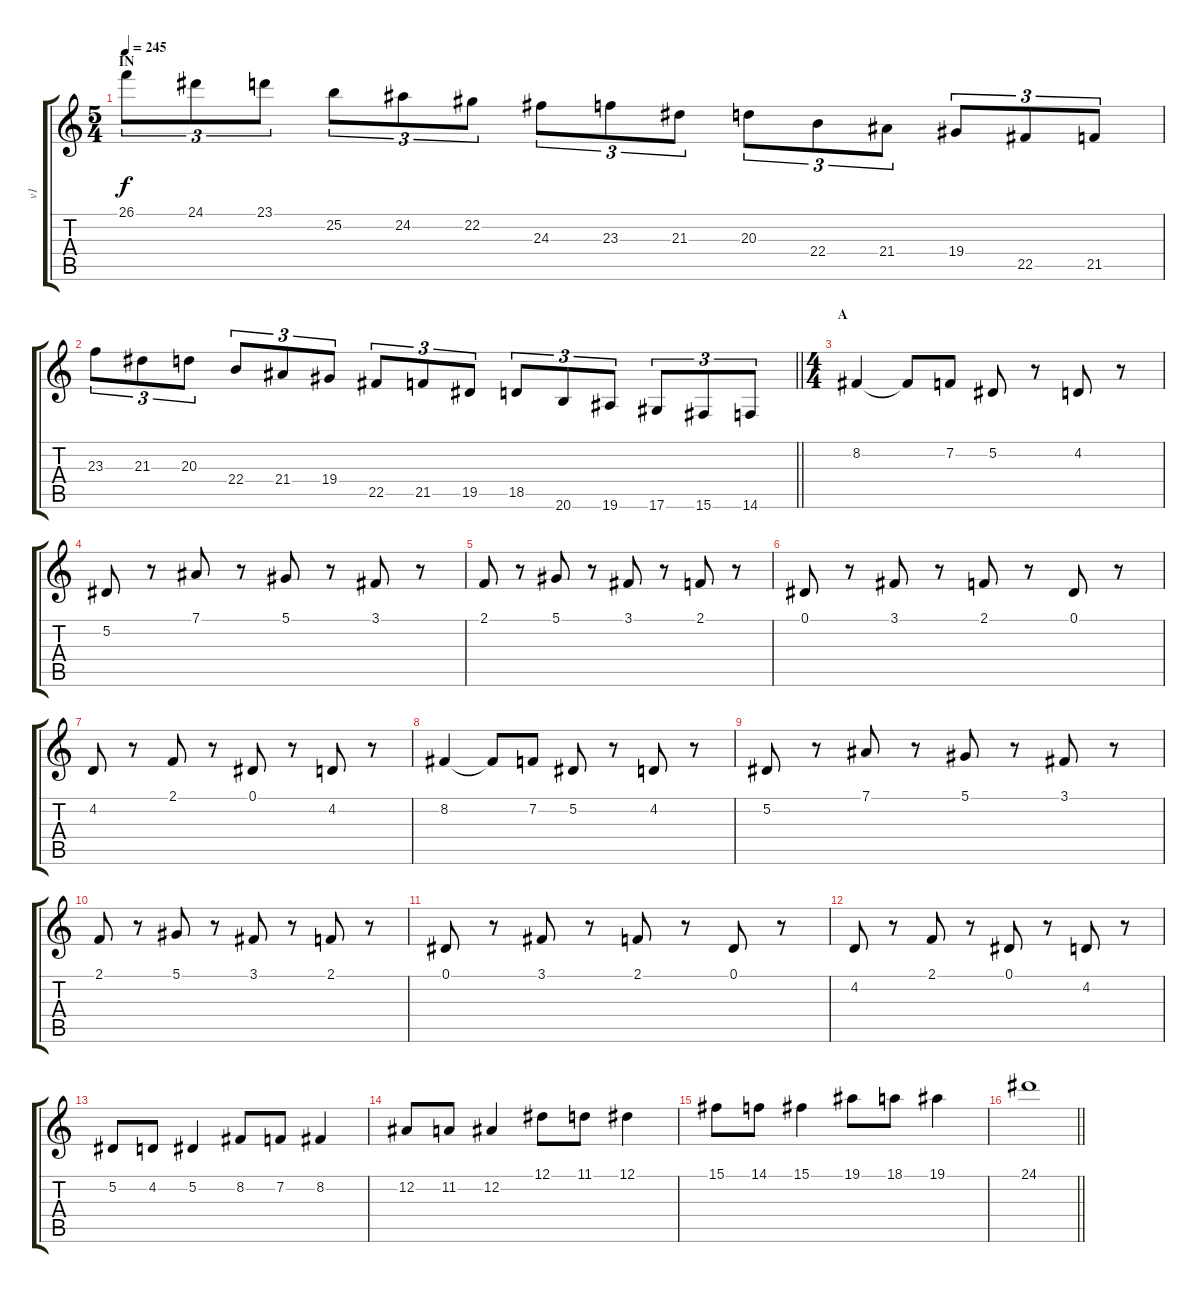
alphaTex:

\track ("v1" "v1") {instrument violin}
\staff {score tabs}
\tuning (Eb4 Bb3 Gb3 Db3 Ab2 Eb2) {hide}
\ts (5 4)
\section ("" "IN")
\tempo 245
\clef g2
\ks c
26.1.8{tu (3 2) dy f instrument violin} 24.1.8{tu (3 2)} 23.1.8{tu (3 2)} 25.2.8{tu (3 2)} 24.2.8{tu (3 2)} 22.2.8{tu (3 2)} 24.3.8{tu (3 2)} 23.3.8{tu (3 2)} 21.3.8{tu (3 2)} 20.3.8{tu (3 2)} 22.4.8{tu (3 2)} 21.4.8{tu (3 2)} 19.4.8{tu (3 2)} 22.5.8{tu (3 2)} 21.5.8{tu (3 2)} |
\barLineRight lightlight
23.3.8{tu (3 2)} 21.3.8{tu (3 2)} 20.3.8{tu (3 2)} 22.4.8{tu (3 2)} 21.4.8{tu (3 2)} 19.4.8{tu (3 2)} 22.5.8{tu (3 2)} 21.5.8{tu (3 2)} 19.5.8{tu (3 2)} 18.5.8{tu (3 2)} 20.6.8{tu (3 2)} 19.6.8{tu (3 2)} 17.6.8{tu (3 2)} 15.6.8{tu (3 2)} 14.6.8{tu (3 2)} |
\ts (4 4)
\section ("" "A")
8.2.4 8.2{t}.8 7.2.8 5.2.8 r.8 4.2.8 r.8 |
5.2.8 r.8 7.1.8 r.8 5.1.8 r.8 3.1.8 r.8 |
2.1.8 r.8 5.1.8 r.8 3.1.8 r.8 2.1.8 r.8 |
0.1.8 r.8 3.1.8 r.8 2.1.8 r.8 0.1.8 r.8 |
4.2.8 r.8 2.1.8 r.8 0.1.8 r.8 4.2.8 r.8 |
8.2.4 8.2{t}.8 7.2.8 5.2.8 r.8 4.2.8 r.8 |
5.2.8 r.8 7.1.8 r.8 5.1.8 r.8 3.1.8 r.8 |
2.1.8 r.8 5.1.8 r.8 3.1.8 r.8 2.1.8 r.8 |
0.1.8 r.8 3.1.8 r.8 2.1.8 r.8 0.1.8 r.8 |
4.2.8 r.8 2.1.8 r.8 0.1.8 r.8 4.2.8 r.8 |
5.2.8 4.2.8 5.2.4 8.2.8 7.2.8 8.2.4 |
12.2.8 11.2.8 12.2.4 12.1.8 11.1.8 12.1.4 |
15.1.8 14.1.8 15.1.4 19.1.8 18.1.8 19.1.4 |
\barLineRight lightlight
24.1.1
